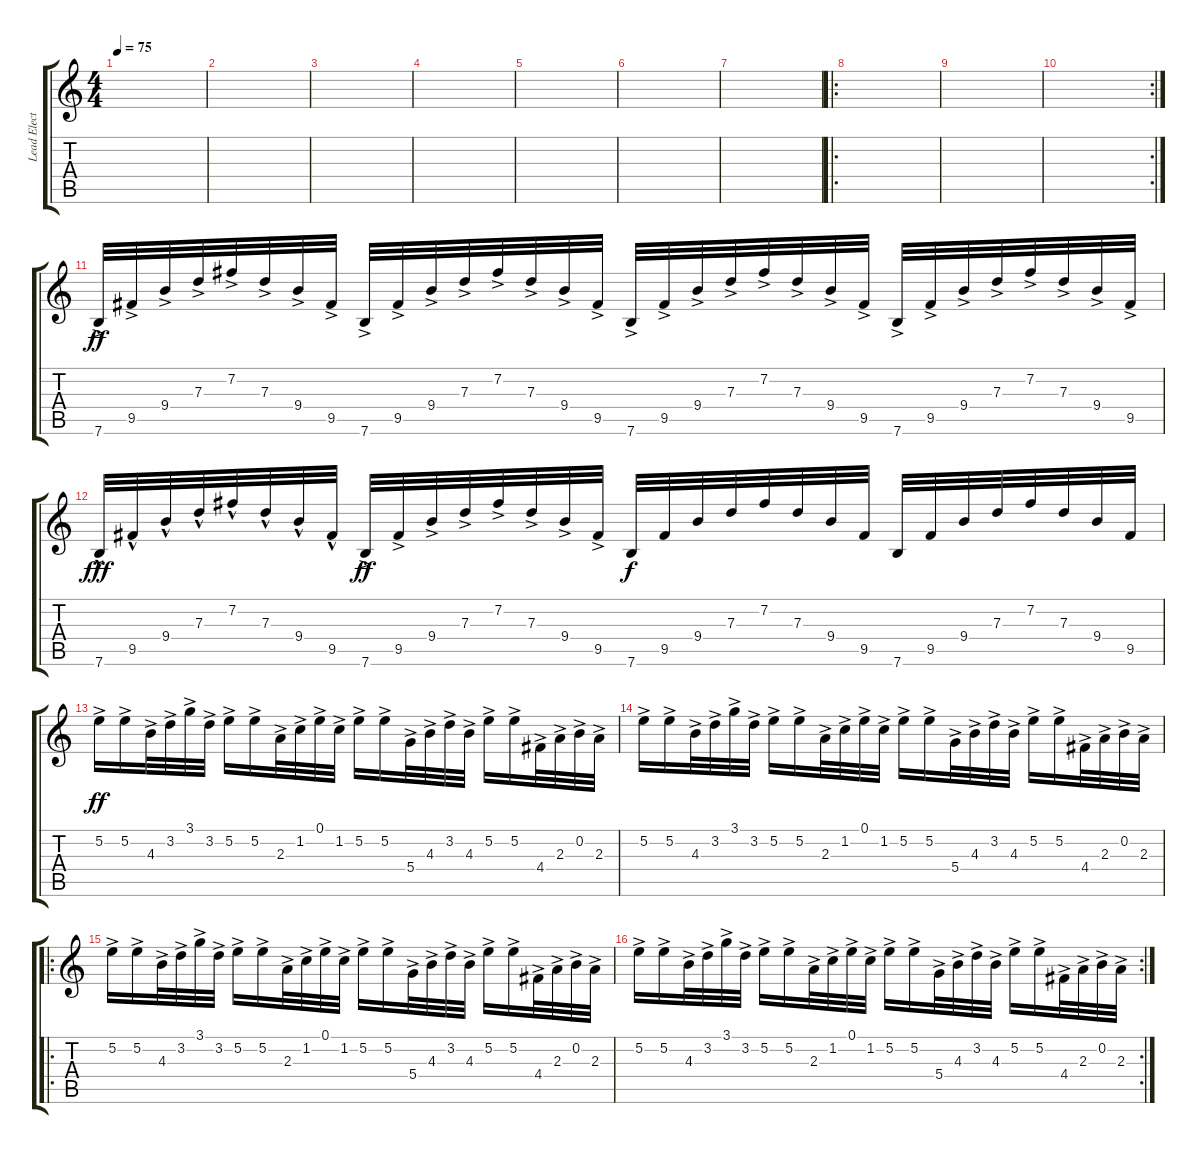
\track ("Lead Electric Guitar" "Lead Elect") {instrument distortionguitar}
\staff {score tabs}
\tuning (E4 B3 G3 D3 A2 E2) {hide}
\ts (4 4)
\tempo 75
\clef g2
\ks c
|
|
|
|
|
|
|
\ro
|
|
\rc 2
|
7.6{ac}.32{dy ff} 9.5{ac}.32 9.4{ac}.32 7.3{ac}.32 7.2{ac}.32 7.3{ac}.32 9.4{ac}.32 9.5{ac}.32 7.6{ac}.32 9.5{ac}.32 9.4{ac}.32 7.3{ac}.32 7.2{ac}.32 7.3{ac}.32 9.4{ac}.32 9.5{ac}.32 7.6{ac}.32 9.5{ac}.32 9.4{ac}.32 7.3{ac}.32 7.2{ac}.32 7.3{ac}.32 9.4{ac}.32 9.5{ac}.32 7.6{ac}.32 9.5{ac}.32 9.4{ac}.32 7.3{ac}.32 7.2{ac}.32 7.3{ac}.32 9.4{ac}.32 9.5{ac}.32 |
7.6{hac}.32{dy fff} 9.5{hac}.32 9.4{hac}.32 7.3{hac}.32 7.2{hac}.32 7.3{hac}.32 9.4{hac}.32 9.5{hac}.32 7.6{ac}.32{dy ff} 9.5{ac}.32 9.4{ac}.32 7.3{ac}.32 7.2{ac}.32 7.3{ac}.32 9.4{ac}.32 9.5{ac}.32 7.6.32{dy f} 9.5.32 9.4.32 7.3.32 7.2.32 7.3.32 9.4.32 9.5.32 7.6.32 9.5.32 9.4.32 7.3.32 7.2.32 7.3.32 9.4.32 9.5.32 |
5.2{ac}.16{dy ff} 5.2{ac}.16 4.3{ac}.32 3.2{ac}.32 3.1{ac}.32 3.2{ac}.32 5.2{ac}.16 5.2{ac}.16 2.3{ac}.32 1.2{ac}.32 0.1{ac}.32 1.2{ac}.32 5.2{ac}.16 5.2{ac}.16 5.4{ac}.32 4.3{ac}.32 3.2{ac}.32 4.3{ac}.32 5.2{ac}.16 5.2{ac}.16 4.4{ac}.32 2.3{ac}.32 0.2{ac}.32 2.3{ac}.32 |
5.2{ac}.16 5.2{ac}.16 4.3{ac}.32 3.2{ac}.32 3.1{ac}.32 3.2{ac}.32 5.2{ac}.16 5.2{ac}.16 2.3{ac}.32 1.2{ac}.32 0.1{ac}.32 1.2{ac}.32 5.2{ac}.16 5.2{ac}.16 5.4{ac}.32 4.3{ac}.32 3.2{ac}.32 4.3{ac}.32 5.2{ac}.16 5.2{ac}.16 4.4{ac}.32 2.3{ac}.32 0.2{ac}.32 2.3{ac}.32 |
\ro
5.2{ac}.16 5.2{ac}.16 4.3{ac}.32 3.2{ac}.32 3.1{ac}.32 3.2{ac}.32 5.2{ac}.16 5.2{ac}.16 2.3{ac}.32 1.2{ac}.32 0.1{ac}.32 1.2{ac}.32 5.2{ac}.16 5.2{ac}.16 5.4{ac}.32 4.3{ac}.32 3.2{ac}.32 4.3{ac}.32 5.2{ac}.16 5.2{ac}.16 4.4{ac}.32 2.3{ac}.32 0.2{ac}.32 2.3{ac}.32 |
\rc 2
5.2{ac}.16 5.2{ac}.16 4.3{ac}.32 3.2{ac}.32 3.1{ac}.32 3.2{ac}.32 5.2{ac}.16 5.2{ac}.16 2.3{ac}.32 1.2{ac}.32 0.1{ac}.32 1.2{ac}.32 5.2{ac}.16 5.2{ac}.16 5.4{ac}.32 4.3{ac}.32 3.2{ac}.32 4.3{ac}.32 5.2{ac}.16 5.2{ac}.16 4.4{ac}.32 2.3{ac}.32 0.2{ac}.32 2.3{ac}.32
